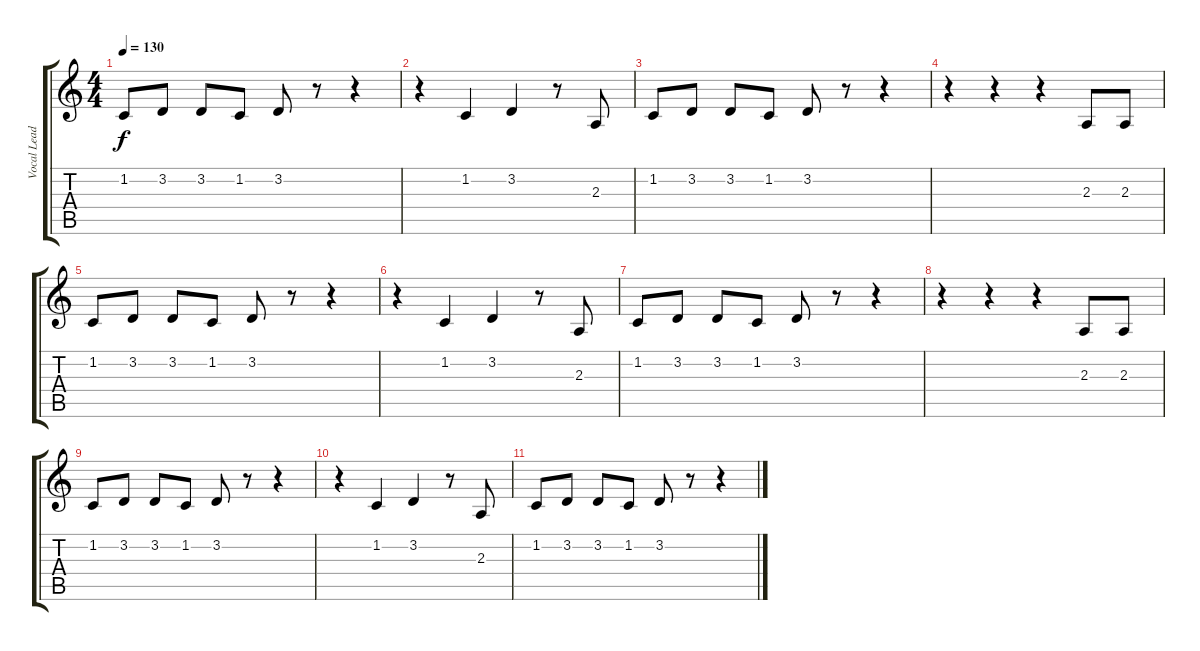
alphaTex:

\track ("Vocal Lead" "Vocal Lead") {instrument brightacousticpiano}
\staff {score tabs}
\tuning (E4 B3 G3 D3 A2 E2) {hide}
\ts (4 4)
\tempo 130
\clef g2
\ks c
1.2.8{dy f} 3.2.8 3.2.8 1.2.8 3.2.8 r.8 r.4 |
r.4 1.2.4 3.2.4 r.8 2.3.8 |
1.2.8 3.2.8 3.2.8 1.2.8 3.2.8 r.8 r.4 |
r.4 r.4 r.4 2.3.8 2.3.8 |
1.2.8 3.2.8 3.2.8 1.2.8 3.2.8 r.8 r.4 |
r.4 1.2.4 3.2.4 r.8 2.3.8 |
1.2.8 3.2.8 3.2.8 1.2.8 3.2.8 r.8 r.4 |
r.4 r.4 r.4 2.3.8 2.3.8 |
1.2.8 3.2.8 3.2.8 1.2.8 3.2.8 r.8 r.4 |
r.4 1.2.4 3.2.4 r.8 2.3.8 |
1.2.8 3.2.8 3.2.8 1.2.8 3.2.8 r.8 r.4
